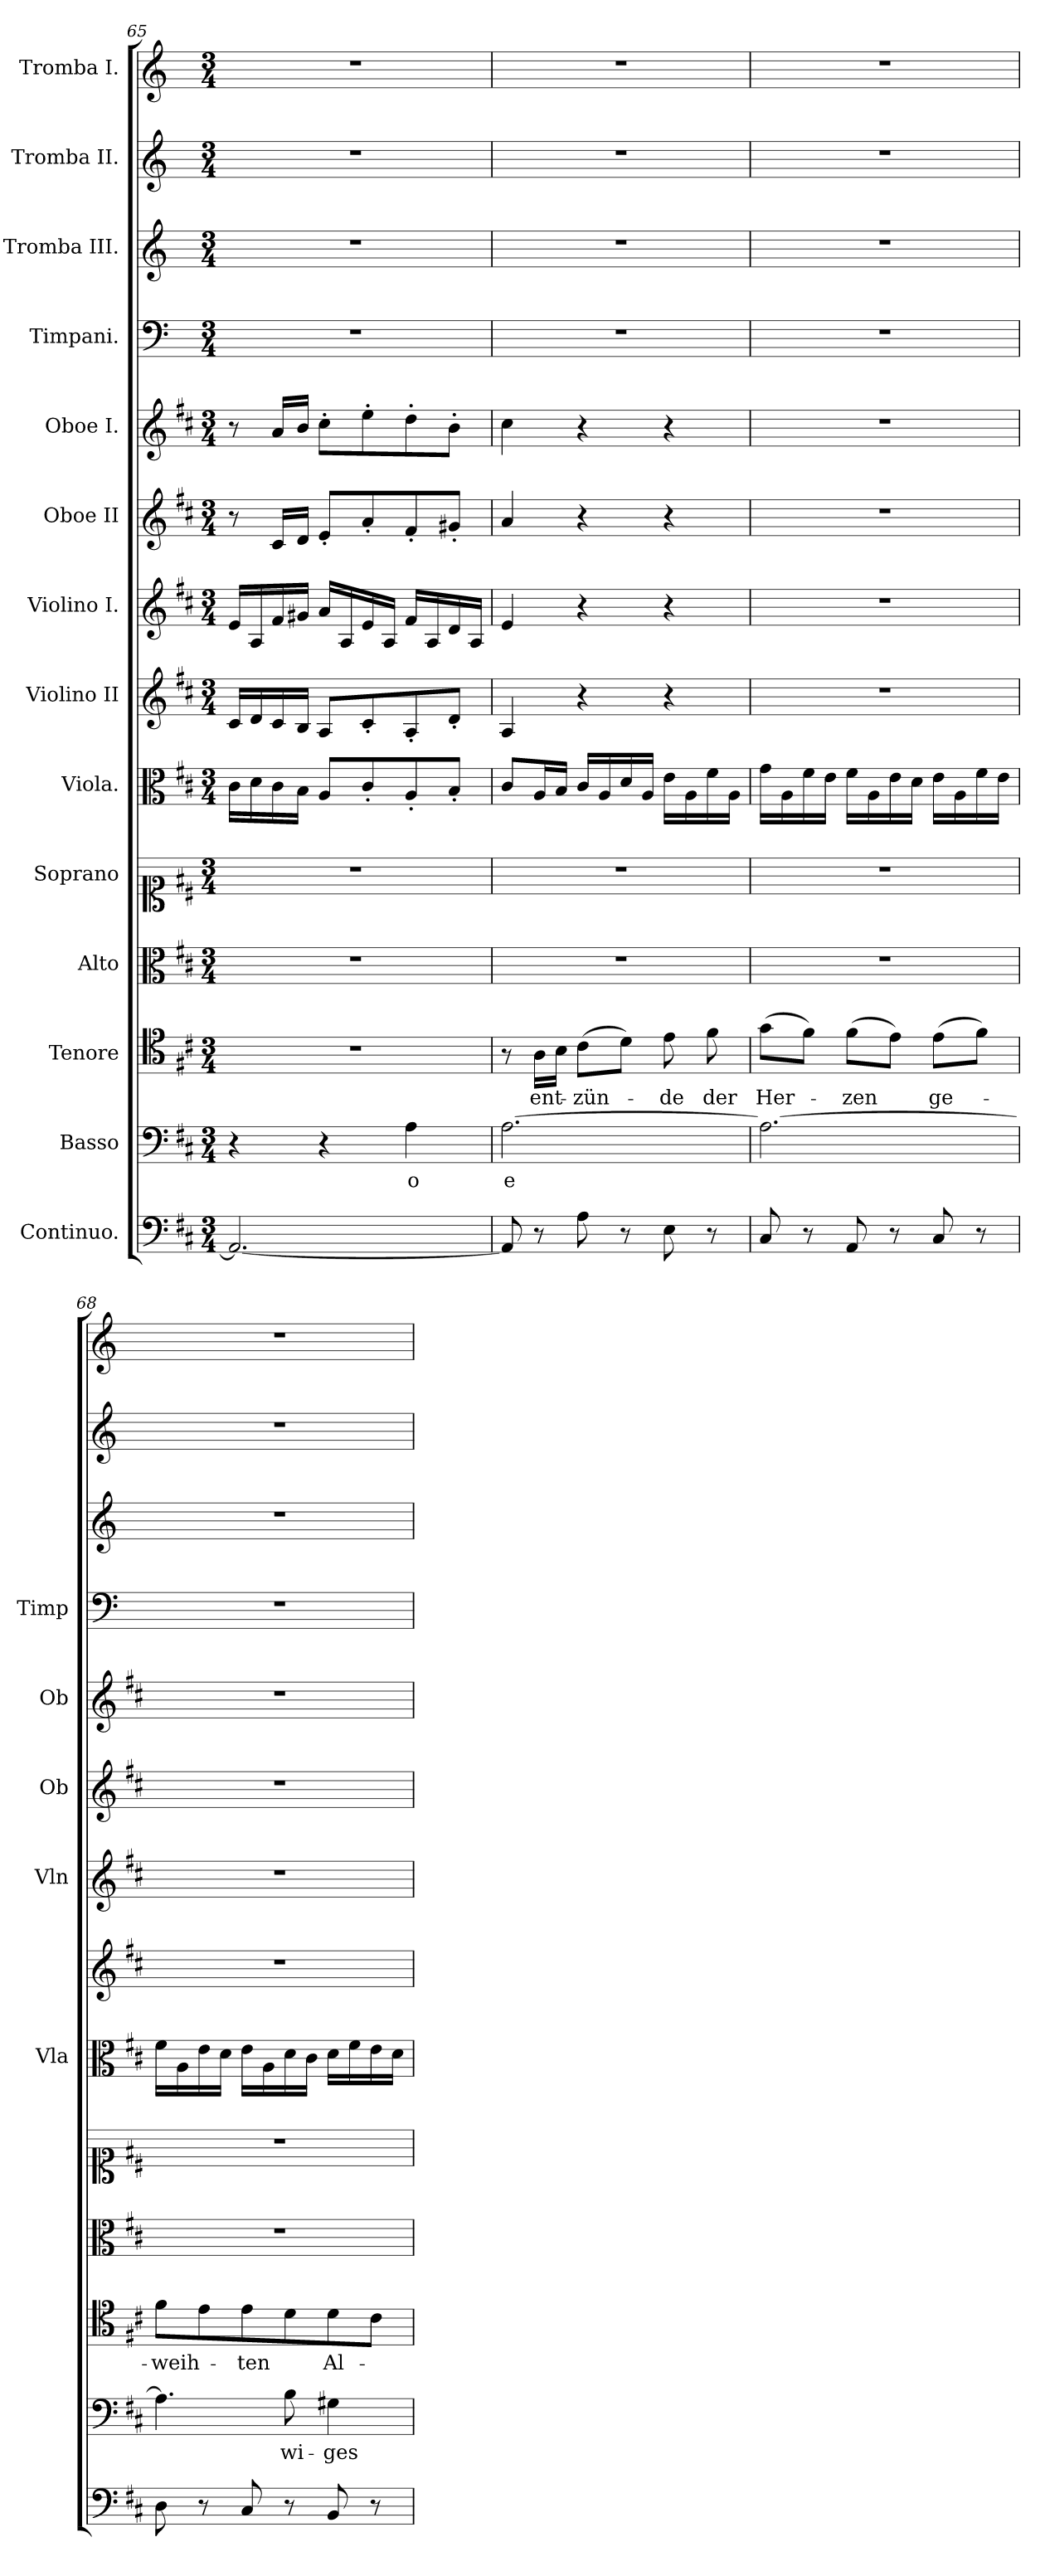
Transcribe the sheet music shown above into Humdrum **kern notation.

**kern	**kern	**text	**kern	**text	**kern	**kern	**kern	**kern	**kern	**kern	**kern	**kern	**kern	**kern	**kern
*part14	*part13	*part13	*part12	*part12	*part11	*part10	*part9	*part8	*part7	*part6	*part5	*part4	*part3	*part2	*part1
*staff14	*staff13	*staff13	*staff12	*staff12	*staff11	*staff10	*staff9	*staff8	*staff7	*staff6	*staff5	*staff4	*staff3	*staff2	*staff1
*I"Continuo.	*I"Basso	*	*I"Tenore	*	*I"Alto	*I"Soprano	*I"Viola.	*I"Violino II	*I"Violino I.	*I"Oboe II	*I"Oboe I.	*I"Timpani.	*I"Tromba III.	*I"Tromba II.	*I"Tromba I.
*	*	*	*	*	*	*	*I'Vla	*	*I'Vln	*I'Ob	*I'Ob	*I'Timp	*	*	*
*clefF4	*clefF4	*	*clefC4	*	*clefC3	*clefC1	*clefC3	*clefG2	*clefG2	*clefG2	*clefG2	*clefF4	*clefG2	*clefG2	*clefG2
*	*	*	*	*	*	*	*	*	*	*	*	*ITrd-1c-2	*ITrd-1c-2	*ITrd-1c-2	*ITrd-1c-2
*k[f#c#]	*k[f#c#]	*	*k[f#c#]	*	*k[f#c#]	*k[f#c#]	*k[f#c#]	*k[f#c#]	*k[f#c#]	*k[f#c#]	*k[f#c#]	*k[f#c#]	*k[f#c#]	*k[f#c#]	*k[f#c#]
*M3/4	*M3/4	*	*M3/4	*	*M3/4	*M3/4	*M3/4	*M3/4	*M3/4	*M3/4	*M3/4	*M3/4	*M3/4	*M3/4	*M3/4
=65	=65	=65	=65	=65	=65	=65	=65	=65	=65	=65	=65	=65	=65	=65	=65
2.AA/_	4r	.	2.r	.	2.r	2.r	16c#\LL	16c#/LL	16e/LL	8r	8r	2.r	2.r	2.r	2.r
.	.	.	.	.	.	.	16d\	16d/	16A/	.	.	.	.	.	.
.	.	.	.	.	.	.	16c#\	16c#/	16f#/	16c#/LL	16a/LL	.	.	.	.
.	.	.	.	.	.	.	16B\JJ	16B/JJ	16g#X/JJ	16d/JJ	16b/JJ	.	.	.	.
.	4r	.	.	.	.	.	8A/L	8A/L	16a/LL	8e'/L	8cc#'\L	.	.	.	.
.	.	.	.	.	.	.	.	.	16A/	.	.	.	.	.	.
.	.	.	.	.	.	.	8c#'/	8c#'/	16e/	8a'/	8ee'\	.	.	.	.
.	.	.	.	.	.	.	.	.	16A/JJ	.	.	.	.	.	.
!	!	!LO:LY:b	!	!	!	!	!	!	!	!	!	!	!	!	!
.	4A\	o	.	.	.	.	8A'/	8A'/	16f#/LL	8f#'/	8dd'\	.	.	.	.
.	.	.	.	.	.	.	.	.	16A/	.	.	.	.	.	.
.	.	.	.	.	.	.	8B'/J	8d'/J	16d/	8g#X'/J	8b'\J	.	.	.	.
.	.	.	.	.	.	.	.	.	16A/JJ	.	.	.	.	.	.
=66	=66	=66	=66	=66	=66	=66	=66	=66	=66	=66	=66	=66	=66	=66	=66
!	!	!LO:LY:b	!	!	!	!	!	!	!	!	!	!	!	!	!
8AA/]	[2.A\	e-	8r	.	2.r	2.r	8c#/L	4A/	4e/	4a/	4cc#\	2.r	2.r	2.r	2.r
!	!	!	!	!LO:LY:b	!	!	!	!	!	!	!	!	!	!	!
8r	.	.	16A\LL	ent-	.	.	16A/L	.	.	.	.	.	.	.	.
.	.	.	16B\JJ	.	.	.	16B/JJ	.	.	.	.	.	.	.	.
!	!	!	!	!LO:LY:b	!	!	!	!	!	!	!	!	!	!	!
8A\	.	.	(>8c#\L	zün-	.	.	16c#/LL	4r	4r	4r	4r	.	.	.	.
.	.	.	.	.	.	.	16A/	.	.	.	.	.	.	.	.
8r	.	.	8d\J)	.	.	.	16d/	.	.	.	.	.	.	.	.
.	.	.	.	.	.	.	16A/JJ	.	.	.	.	.	.	.	.
!	!	!	!	!LO:LY:b	!	!	!	!	!	!	!	!	!	!	!
8E\	.	.	8e\	-de	.	.	16e\LL	4r	4r	4r	4r	.	.	.	.
.	.	.	.	.	.	.	16A\	.	.	.	.	.	.	.	.
!	!	!	!	!LO:LY:b	!	!	!	!	!	!	!	!	!	!	!
8r	.	.	8f#\	der	.	.	16f#\	.	.	.	.	.	.	.	.
.	.	.	.	.	.	.	16A\JJ	.	.	.	.	.	.	.	.
!!LO:PB:g=z
=67	=67	=67	=67	=67	=67	=67	=67	=67	=67	=67	=67	=67	=67	=67	=67
!	!	!LO:LY:b	!	!LO:LY:b	!	!	!	!	!	!	!	!	!	!	!
8C#/	2.A\_	--	(>8g\L	-Her-	2.r	2.r	16g\LL	2.r	2.r	2.r	2.r	2.r	2.r	2.r	2.r
.	.	.	.	.	.	.	16A\	.	.	.	.	.	.	.	.
8r	.	.	8f#\J)	.	.	.	16f#\	.	.	.	.	.	.	.	.
.	.	.	.	.	.	.	16e\JJ	.	.	.	.	.	.	.	.
!	!	!	!	!LO:LY:b	!	!	!	!	!	!	!	!	!	!	!
8AA/	.	.	(>8f#\L	zen	.	.	16f#\LL	.	.	.	.	.	.	.	.
.	.	.	.	.	.	.	16A\	.	.	.	.	.	.	.	.
8r	.	.	8e\J)	.	.	.	16e\	.	.	.	.	.	.	.	.
.	.	.	.	.	.	.	16d\JJ	.	.	.	.	.	.	.	.
!	!	!	!	!LO:LY:b	!	!	!	!	!	!	!	!	!	!	!
8C#/	.	.	(>8e\L	ge-	.	.	16e\LL	.	.	.	.	.	.	.	.
.	.	.	.	.	.	.	16A\	.	.	.	.	.	.	.	.
8r	.	.	8f#\J)	.	.	.	16f#\	.	.	.	.	.	.	.	.
.	.	.	.	.	.	.	16e\JJ	.	.	.	.	.	.	.	.
=68	=68	=68	=68	=68	=68	=68	=68	=68	=68	=68	=68	=68	=68	=68	=68
!	!	!LO:LY:b	!	!LO:LY:b	!	!	!	!	!	!	!	!	!	!	!
8D\	4.A\]	-	8f#\L	-weih-	2.r	2.r	16f#\LL	2.r	2.r	2.r	2.r	2.r	2.r	2.r	2.r
.	.	.	.	.	.	.	16A\	.	.	.	.	.	.	.	.
8r	.	.	8e\	.	.	.	16e\	.	.	.	.	.	.	.	.
.	.	.	.	.	.	.	16d\JJ	.	.	.	.	.	.	.	.
!	!	!	!	!LO:LY:b	!	!	!	!	!	!	!	!	!	!	!
8C#/	.	.	8e\	-ten	.	.	16e\LL	.	.	.	.	.	.	.	.
.	.	.	.	.	.	.	16A\	.	.	.	.	.	.	.	.
!	!	!LO:LY:b	!	!	!	!	!	!	!	!	!	!	!	!	!
8r	8B\	wi-	8d\	.	.	.	16d\	.	.	.	.	.	.	.	.
.	.	.	.	.	.	.	16c#\JJ	.	.	.	.	.	.	.	.
!	!	!LO:LY:b	!	!LO:LY:b	!	!	!	!	!	!	!	!	!	!	!
8BB/	4G#X\	-ges	8d\	Al-	.	.	16d\LL	.	.	.	.	.	.	.	.
.	.	.	.	.	.	.	16f#\	.	.	.	.	.	.	.	.
8r	.	.	8c#\J	.	.	.	16e\	.	.	.	.	.	.	.	.
.	.	.	.	.	.	.	16d\JJ	.	.	.	.	.	.	.	.
=	=	=	=	=	=	=	=	=	=	=	=	=	=	=	=
*-	*-	*-	*-	*-	*-	*-	*-	*-	*-	*-	*-	*-	*-	*-	*-
